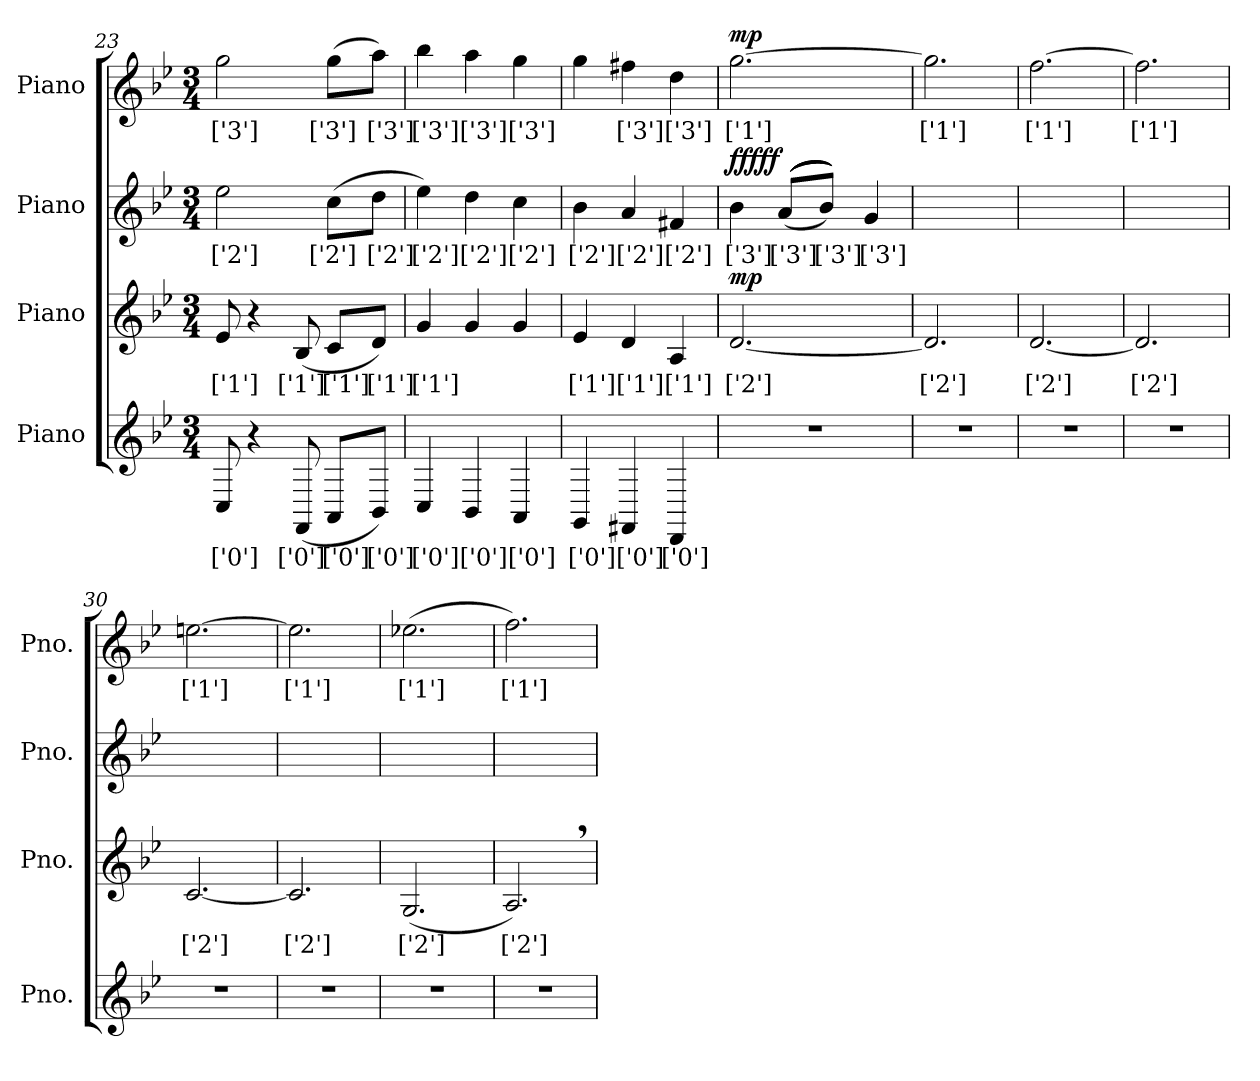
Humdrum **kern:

**kern	**text	**kern	**text	**dynam	**kern	**text	**dynam	**kern	**text	**dynam
*part4	*part4	*part3	*part3	*part3	*part2	*part2	*part2	*part1	*part1	*part1
*staff4	*staff4	*staff3	*staff3	*staff3	*staff2	*staff2	*staff2	*staff1	*staff1	*staff1
*I"Piano	*	*I"Piano	*	*	*I"Piano	*	*	*I"Piano	*	*
*I'Pno.	*	*I'Pno.	*	*	*I'Pno.	*	*	*I'Pno.	*	*
*clefG2	*	*clefG2	*	*	*clefG2	*	*	*clefG2	*	*
*k[b-e-]	*	*k[b-e-]	*	*	*k[b-e-]	*	*	*k[b-e-]	*	*
*M3/4	*	*M3/4	*	*	*M3/4	*	*	*M3/4	*	*
=23	=23	=23	=23	=23	=23	=23	=23	=23	=23	=23
8Ci/	['0']	8e-j/	['1']	.	2ee-Z\	['2']	.	2ggV\	['3']	.
4r	.	4r	.	.	.	.	.	.	.	.
(<8FFi/	['0']	(<8B-j/	['1']	.	.	.	.	.	.	.
8AAi/L	['0']	8cj/L	['1']	.	(>8ccZ\L	['2']	.	(>8ggV\L	['3']	.
8BB-i/J)	['0']	8dj/J)	['1']	.	8ddZ\J	['2']	.	8aaV\J)	['3']	.
=24	=24	=24	=24	=24	=24	=24	=24	=24	=24	=24
4Ci/	['0']	4gj/	['1']	.	4ee-Z\)	['2']	.	4bb-V\	['3']	.
4BB-i/	['0']	4g/	.	.	4ddZ\	['2']	.	4aaV\	['3']	.
4AAi/	['0']	4g/	.	.	4ccZ\	['2']	.	4ggV\	['3']	.
!!LO:PB:g=z
=25	=25	=25	=25	=25	=25	=25	=25	=25	=25	=25
4GGi/	['0']	4e-j/	['1']	.	4b-Z\	['2']	.	4gg\	.	.
4FF#Xi/	['0']	4dj/	['1']	.	4aZ/	['2']	.	4ff#XV\	['3']	.
4DDi/	['0']	4Aj/	['1']	.	4f#XZ/	['2']	.	4ddV\	['3']	.
=26	=26	=26	=26	=26	=26	=26	=26	=26	=26	=26
!	!	!	!	!LO:DY:b	!	!	!LO:DY:b	!	!	!
!	!	!	!	!	!	!	!LO:DY:n=1:b	!	!	!
!	!	!	!	!	!	!	!LO:DY:n=2:b	!	!	!
!	!	!	!	!	!	!	!LO:DY:n=3:b	!	!	!
!	!	!	!	!	!	!	!LO:DY:n=4:b	!	!	!LO:DY:b
2.r	.	[2.dZ/	['2']	mp	4b-V\	['3']	f f f f f	[2.ggj\	['1']	mp
.	.	.	.	.	(<(<(<(<(<8aV/L	['3']	.	.	.	.
.	.	.	.	.	8b-V/J)))))	['3']	.	.	.	.
.	.	.	.	.	4gV/	['3']	.	.	.	.
=27	=27	=27	=27	=27	=27	=27	=27	=27	=27	=27
2.r	.	2.dZ/]	['2']	.	2.ryy	.	.	2.ggj\]	['1']	.
=28	=28	=28	=28	=28	=28	=28	=28	=28	=28	=28
2.r	.	[2.dZ/	['2']	.	2.ryy	.	.	[2.ffj\	['1']	.
=29	=29	=29	=29	=29	=29	=29	=29	=29	=29	=29
2.r	.	2.dZ/]	['2']	.	2.ryy	.	.	2.ffj\]	['1']	.
=30	=30	=30	=30	=30	=30	=30	=30	=30	=30	=30
2.r	.	[2.cZ/	['2']	.	2.ryy	.	.	[2.eenj\	['1']	.
=31	=31	=31	=31	=31	=31	=31	=31	=31	=31	=31
2.r	.	2.cZ/]	['2']	.	2.ryy	.	.	2.eej\]	['1']	.
=32	=32	=32	=32	=32	=32	=32	=32	=32	=32	=32
2.r	.	(<2.GZ/	['2']	.	2.ryy	.	.	(>2.ee-Xj\	['1']	.
=33	=33	=33	=33	=33	=33	=33	=33	=33	=33	=33
2.r	.	2.A,Z/)	['2']	.	2.ryy	.	.	2.ffj\)	['1']	.
=	=	=	=	=	=	=	=	=	=	=
*-	*-	*-	*-	*-	*-	*-	*-	*-	*-	*-
